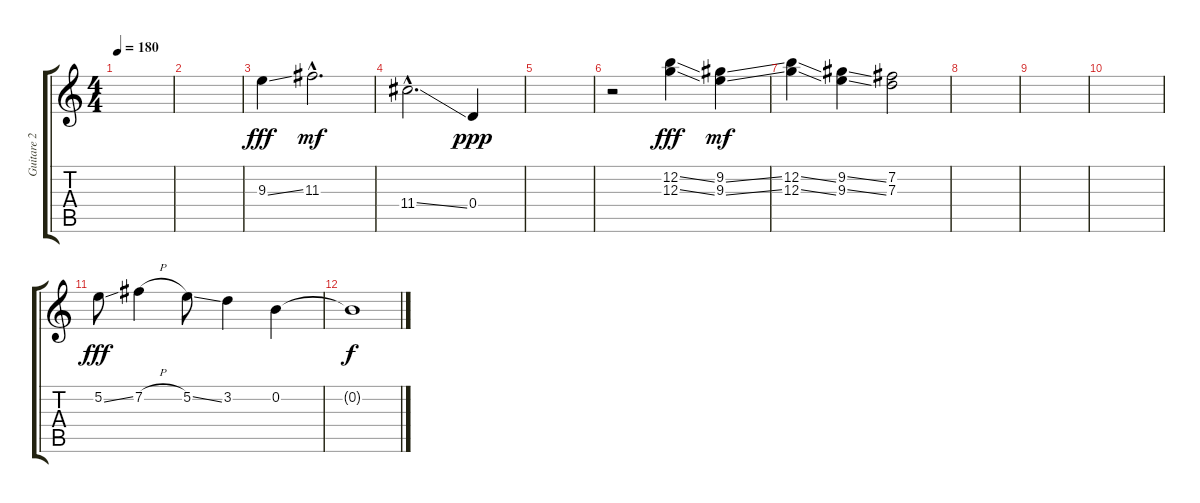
\track ("Guitare 2" "Guitare 2") {instrument acousticguitarsteel}
\staff {score tabs}
\tuning (D4 B3 G3 D3 G2 D2) {hide}
\ts (4 4)
\tempo 180
\clef g2
\ks c
|
|
9.3{ss}.4{dy fff} 11.3{hac}.2{d dy mf} |
11.4{ss hac}.2{d} 0.4.4{dy ppp} |
|
r.2 (12.2{ss} 12.3{ss}).4{dy fff} (9.2{ss} 9.3{ss}).4{dy mf} |
(12.2{ss} 12.3{ss}).4 (9.2{ss} 9.3{ss}).4 (7.2 7.3).2 |
|
|
|
5.2{ss}.8{dy fff} 7.2{h}.4 5.2{ss}.8 3.2.4 0.2.4 |
0.2{t}.1{dy f}
